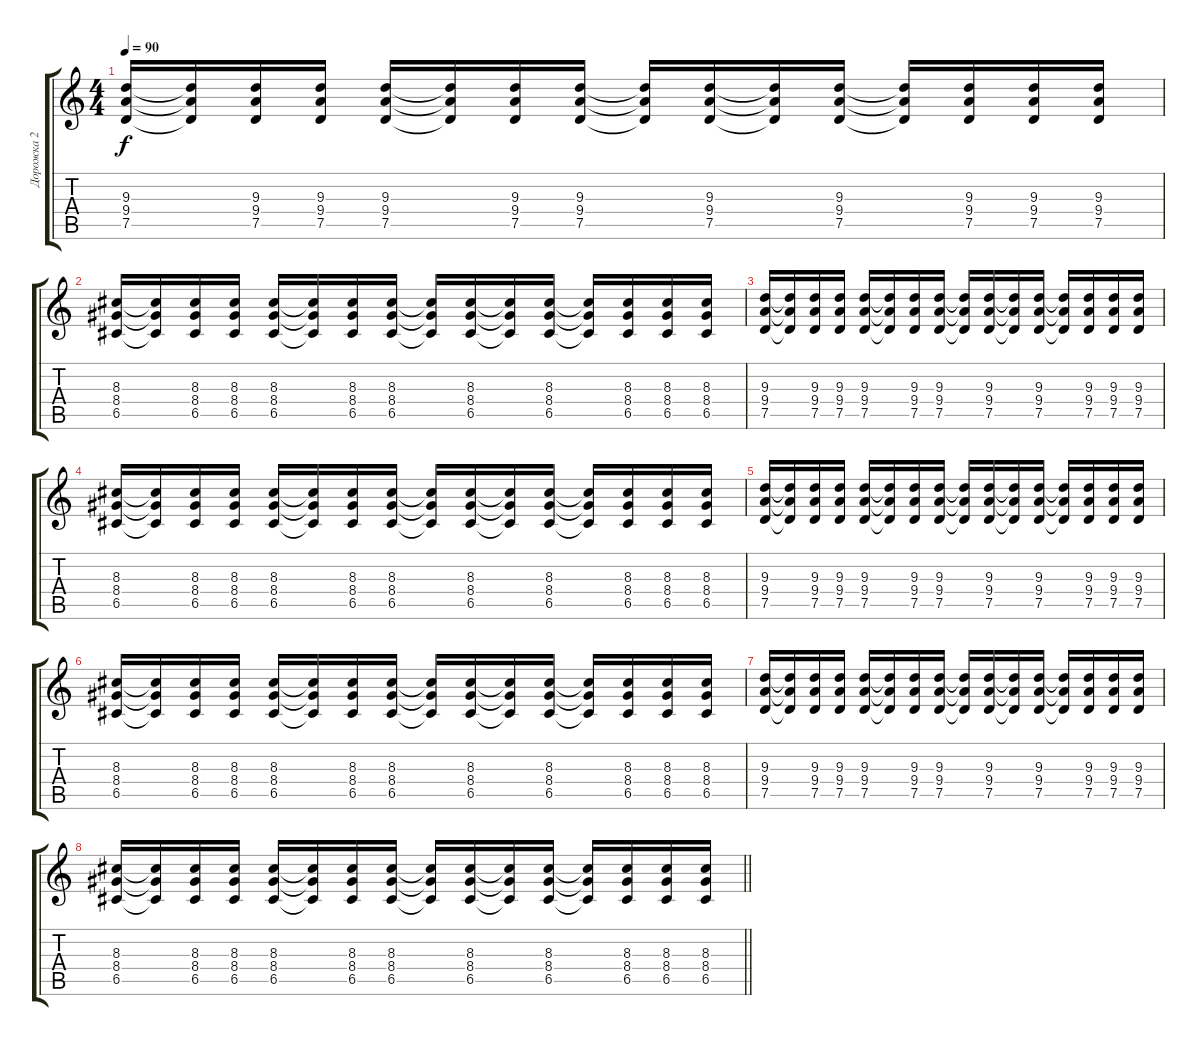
\track ("Дорожка 2" "Дорожка 2") {instrument distortionguitar}
\staff {score tabs}
\tuning (D4 A3 F3 C3 G2 C2) {hide}
\ts (4 4)
\section ("" "")
\tempo 90
\clef g2
\ks c
(9.3 9.4 7.5).16{dy f} (9.3{t} 9.4{t} 7.5{t}).16 (9.3 9.4 7.5).16 (9.3 9.4 7.5).16 (9.3 9.4 7.5).16 (9.3{t} 9.4{t} 7.5{t}).16 (9.3 9.4 7.5).16 (9.3 9.4 7.5).16 (9.3{t} 9.4{t} 7.5{t}).16 (9.3 9.4 7.5).16 (9.3{t} 9.4{t} 7.5{t}).16 (9.3 9.4 7.5).16 (9.3{t} 9.4{t} 7.5{t}).16 (9.3 9.4 7.5).16 (9.3 9.4 7.5).16 (9.3 9.4 7.5).16 |
(8.3 8.4 6.5).16 (8.3{t} 8.4{t} 6.5{t}).16 (8.3 8.4 6.5).16 (8.3 8.4 6.5).16 (8.3 8.4 6.5).16 (8.3{t} 8.4{t} 6.5{t}).16 (8.3 8.4 6.5).16 (8.3 8.4 6.5).16 (8.3{t} 8.4{t} 6.5{t}).16 (8.3 8.4 6.5).16 (8.3{t} 8.4{t} 6.5{t}).16 (8.3 8.4 6.5).16 (8.3{t} 8.4{t} 6.5{t}).16 (8.3 8.4 6.5).16 (8.3 8.4 6.5).16 (8.3 8.4 6.5).16 |
(9.3 9.4 7.5).16 (9.3{t} 9.4{t} 7.5{t}).16 (9.3 9.4 7.5).16 (9.3 9.4 7.5).16 (9.3 9.4 7.5).16 (9.3{t} 9.4{t} 7.5{t}).16 (9.3 9.4 7.5).16 (9.3 9.4 7.5).16 (9.3{t} 9.4{t} 7.5{t}).16 (9.3 9.4 7.5).16 (9.3{t} 9.4{t} 7.5{t}).16 (9.3 9.4 7.5).16 (9.3{t} 9.4{t} 7.5{t}).16 (9.3 9.4 7.5).16 (9.3 9.4 7.5).16 (9.3 9.4 7.5).16 |
(8.3 8.4 6.5).16 (8.3{t} 8.4{t} 6.5{t}).16 (8.3 8.4 6.5).16 (8.3 8.4 6.5).16 (8.3 8.4 6.5).16 (8.3{t} 8.4{t} 6.5{t}).16 (8.3 8.4 6.5).16 (8.3 8.4 6.5).16 (8.3{t} 8.4{t} 6.5{t}).16 (8.3 8.4 6.5).16 (8.3{t} 8.4{t} 6.5{t}).16 (8.3 8.4 6.5).16 (8.3{t} 8.4{t} 6.5{t}).16 (8.3 8.4 6.5).16 (8.3 8.4 6.5).16 (8.3 8.4 6.5).16 |
(9.3 9.4 7.5).16 (9.3{t} 9.4{t} 7.5{t}).16 (9.3 9.4 7.5).16 (9.3 9.4 7.5).16 (9.3 9.4 7.5).16 (9.3{t} 9.4{t} 7.5{t}).16 (9.3 9.4 7.5).16 (9.3 9.4 7.5).16 (9.3{t} 9.4{t} 7.5{t}).16 (9.3 9.4 7.5).16 (9.3{t} 9.4{t} 7.5{t}).16 (9.3 9.4 7.5).16 (9.3{t} 9.4{t} 7.5{t}).16 (9.3 9.4 7.5).16 (9.3 9.4 7.5).16 (9.3 9.4 7.5).16 |
(8.3 8.4 6.5).16 (8.3{t} 8.4{t} 6.5{t}).16 (8.3 8.4 6.5).16 (8.3 8.4 6.5).16 (8.3 8.4 6.5).16 (8.3{t} 8.4{t} 6.5{t}).16 (8.3 8.4 6.5).16 (8.3 8.4 6.5).16 (8.3{t} 8.4{t} 6.5{t}).16 (8.3 8.4 6.5).16 (8.3{t} 8.4{t} 6.5{t}).16 (8.3 8.4 6.5).16 (8.3{t} 8.4{t} 6.5{t}).16 (8.3 8.4 6.5).16 (8.3 8.4 6.5).16 (8.3 8.4 6.5).16 |
(9.3 9.4 7.5).16 (9.3{t} 9.4{t} 7.5{t}).16 (9.3 9.4 7.5).16 (9.3 9.4 7.5).16 (9.3 9.4 7.5).16 (9.3{t} 9.4{t} 7.5{t}).16 (9.3 9.4 7.5).16 (9.3 9.4 7.5).16 (9.3{t} 9.4{t} 7.5{t}).16 (9.3 9.4 7.5).16 (9.3{t} 9.4{t} 7.5{t}).16 (9.3 9.4 7.5).16 (9.3{t} 9.4{t} 7.5{t}).16 (9.3 9.4 7.5).16 (9.3 9.4 7.5).16 (9.3 9.4 7.5).16 |
\barLineRight lightlight
(8.3 8.4 6.5).16 (8.3{t} 8.4{t} 6.5{t}).16 (8.3 8.4 6.5).16 (8.3 8.4 6.5).16 (8.3 8.4 6.5).16 (8.3{t} 8.4{t} 6.5{t}).16 (8.3 8.4 6.5).16 (8.3 8.4 6.5).16 (8.3{t} 8.4{t} 6.5{t}).16 (8.3 8.4 6.5).16 (8.3{t} 8.4{t} 6.5{t}).16 (8.3 8.4 6.5).16 (8.3{t} 8.4{t} 6.5{t}).16 (8.3 8.4 6.5).16 (8.3 8.4 6.5).16 (8.3 8.4 6.5).16
